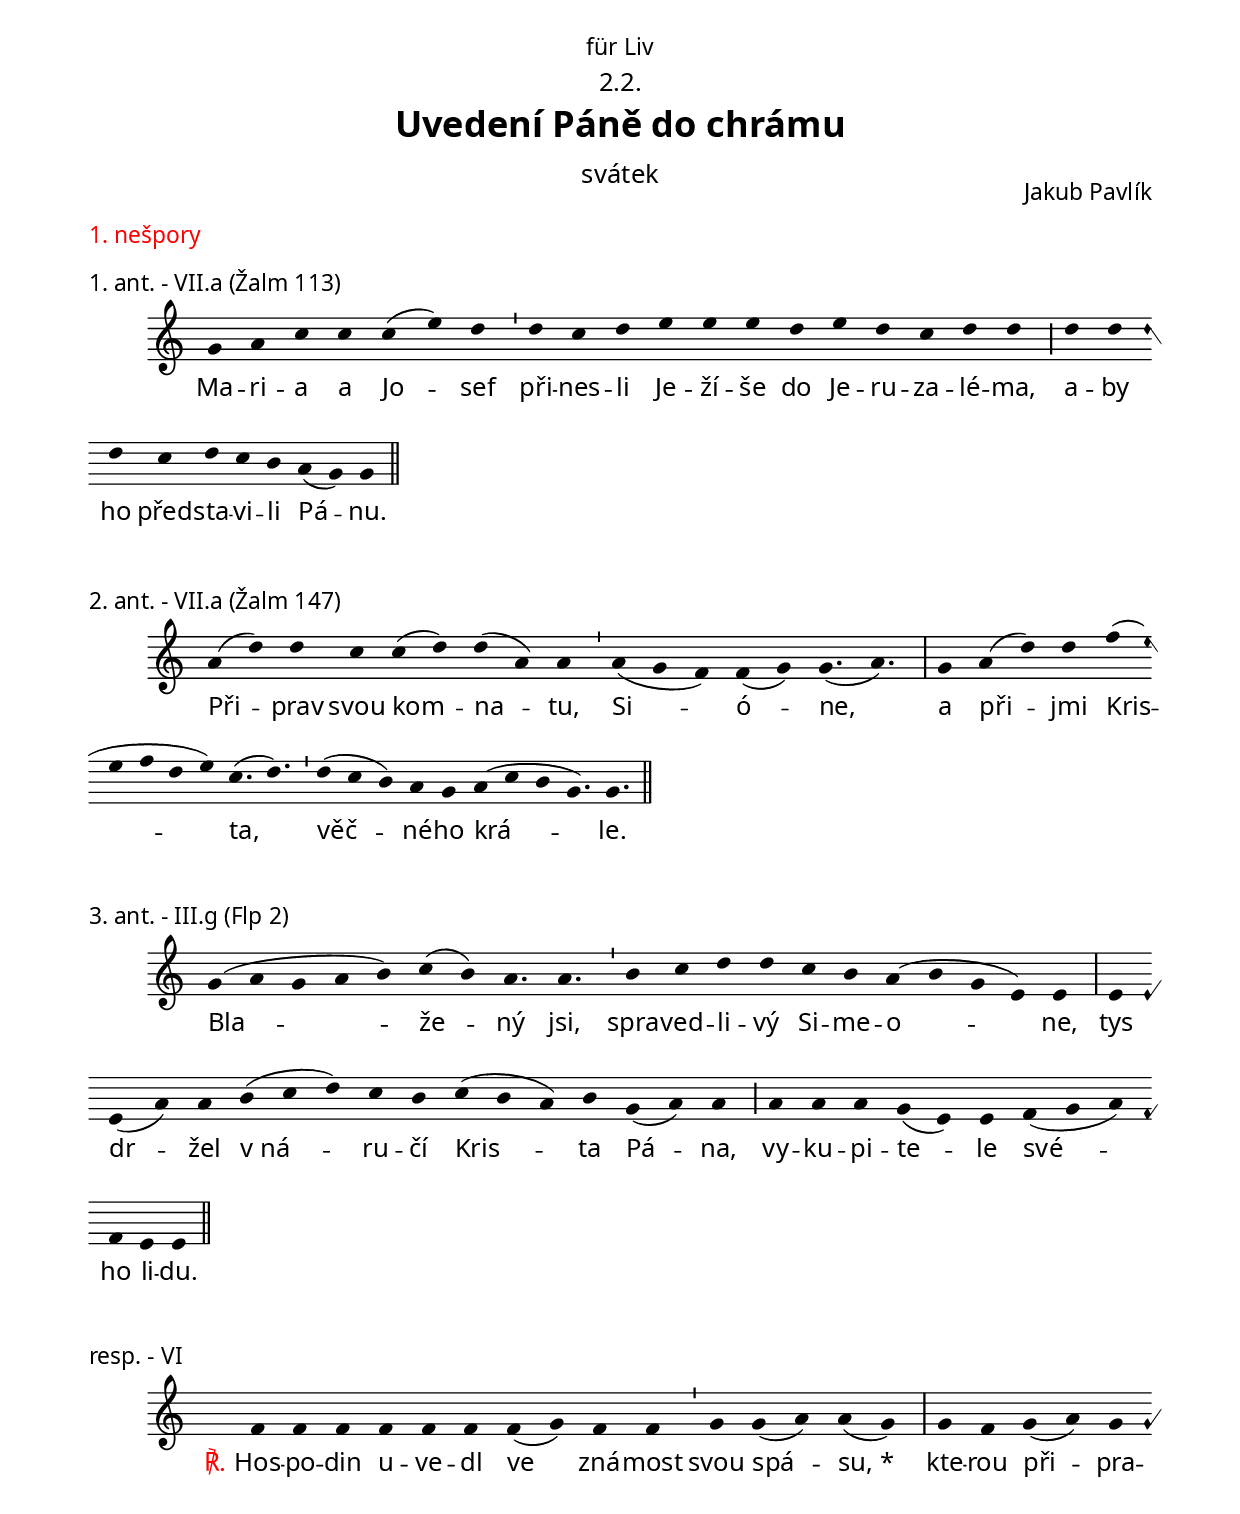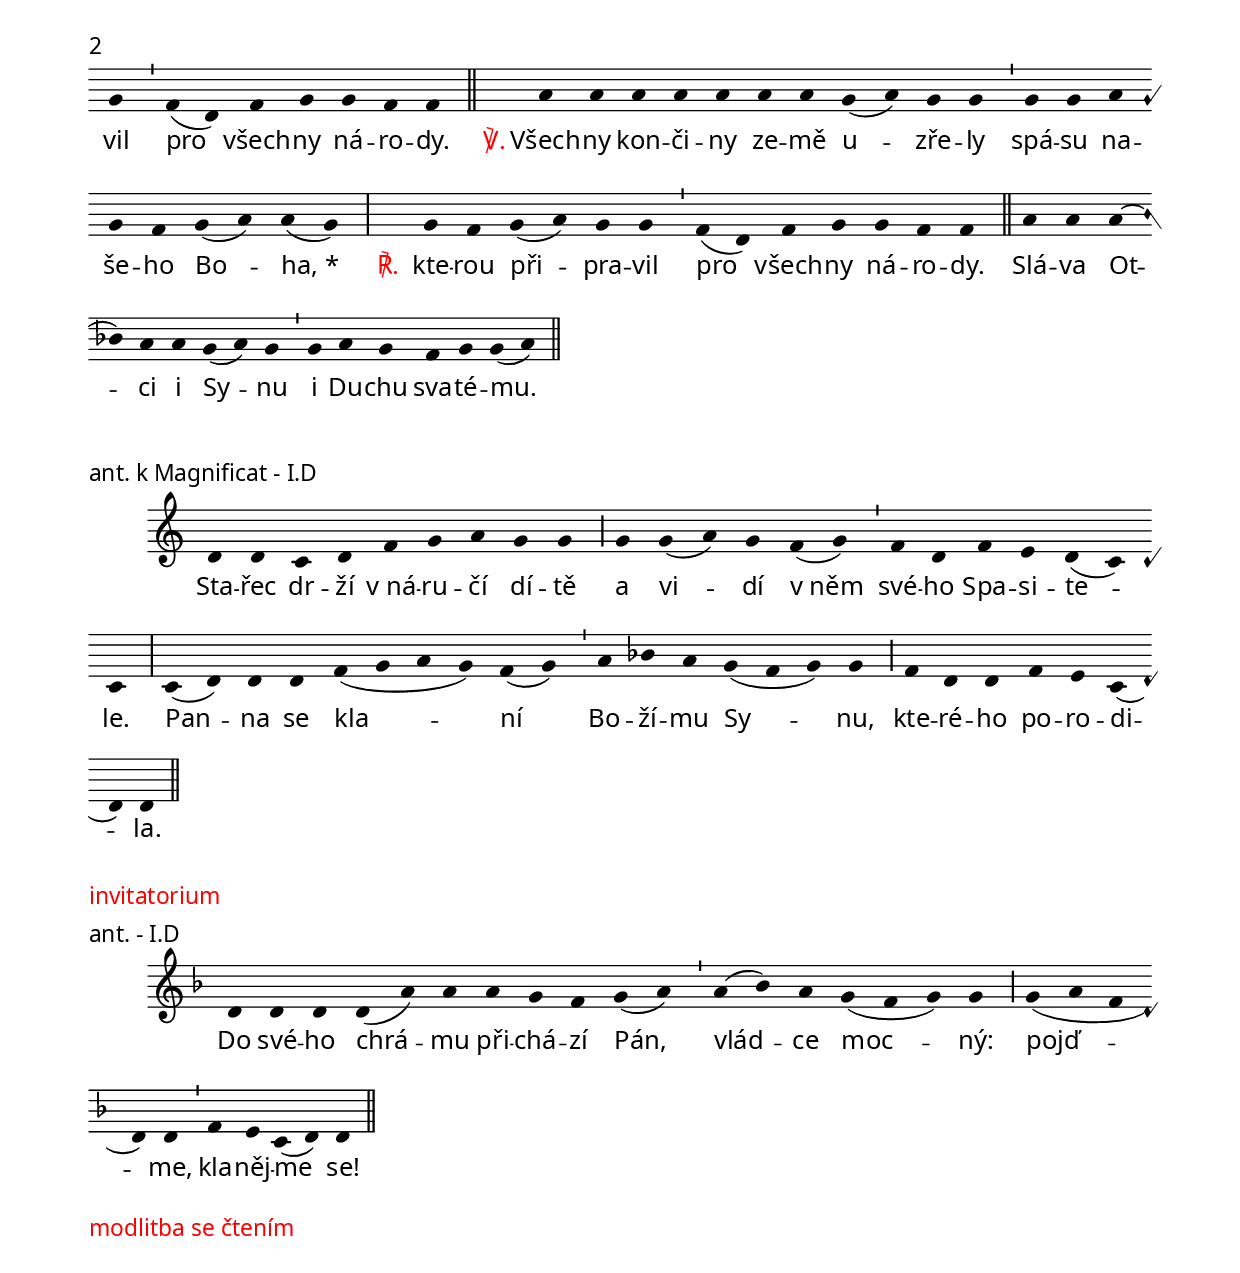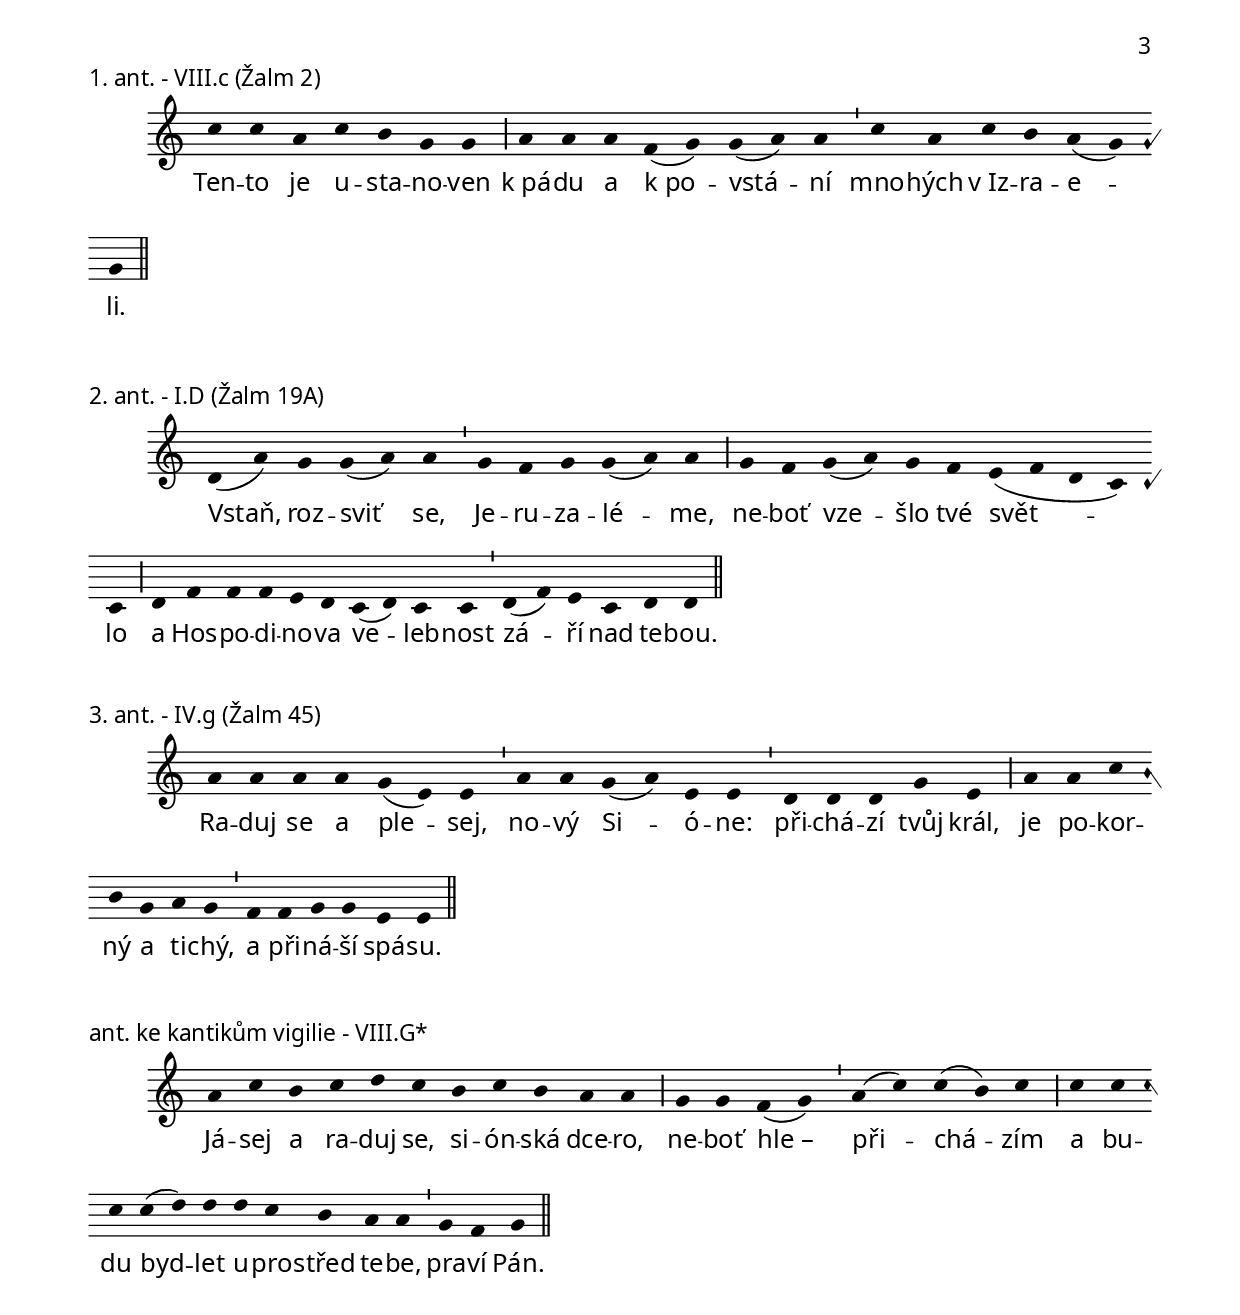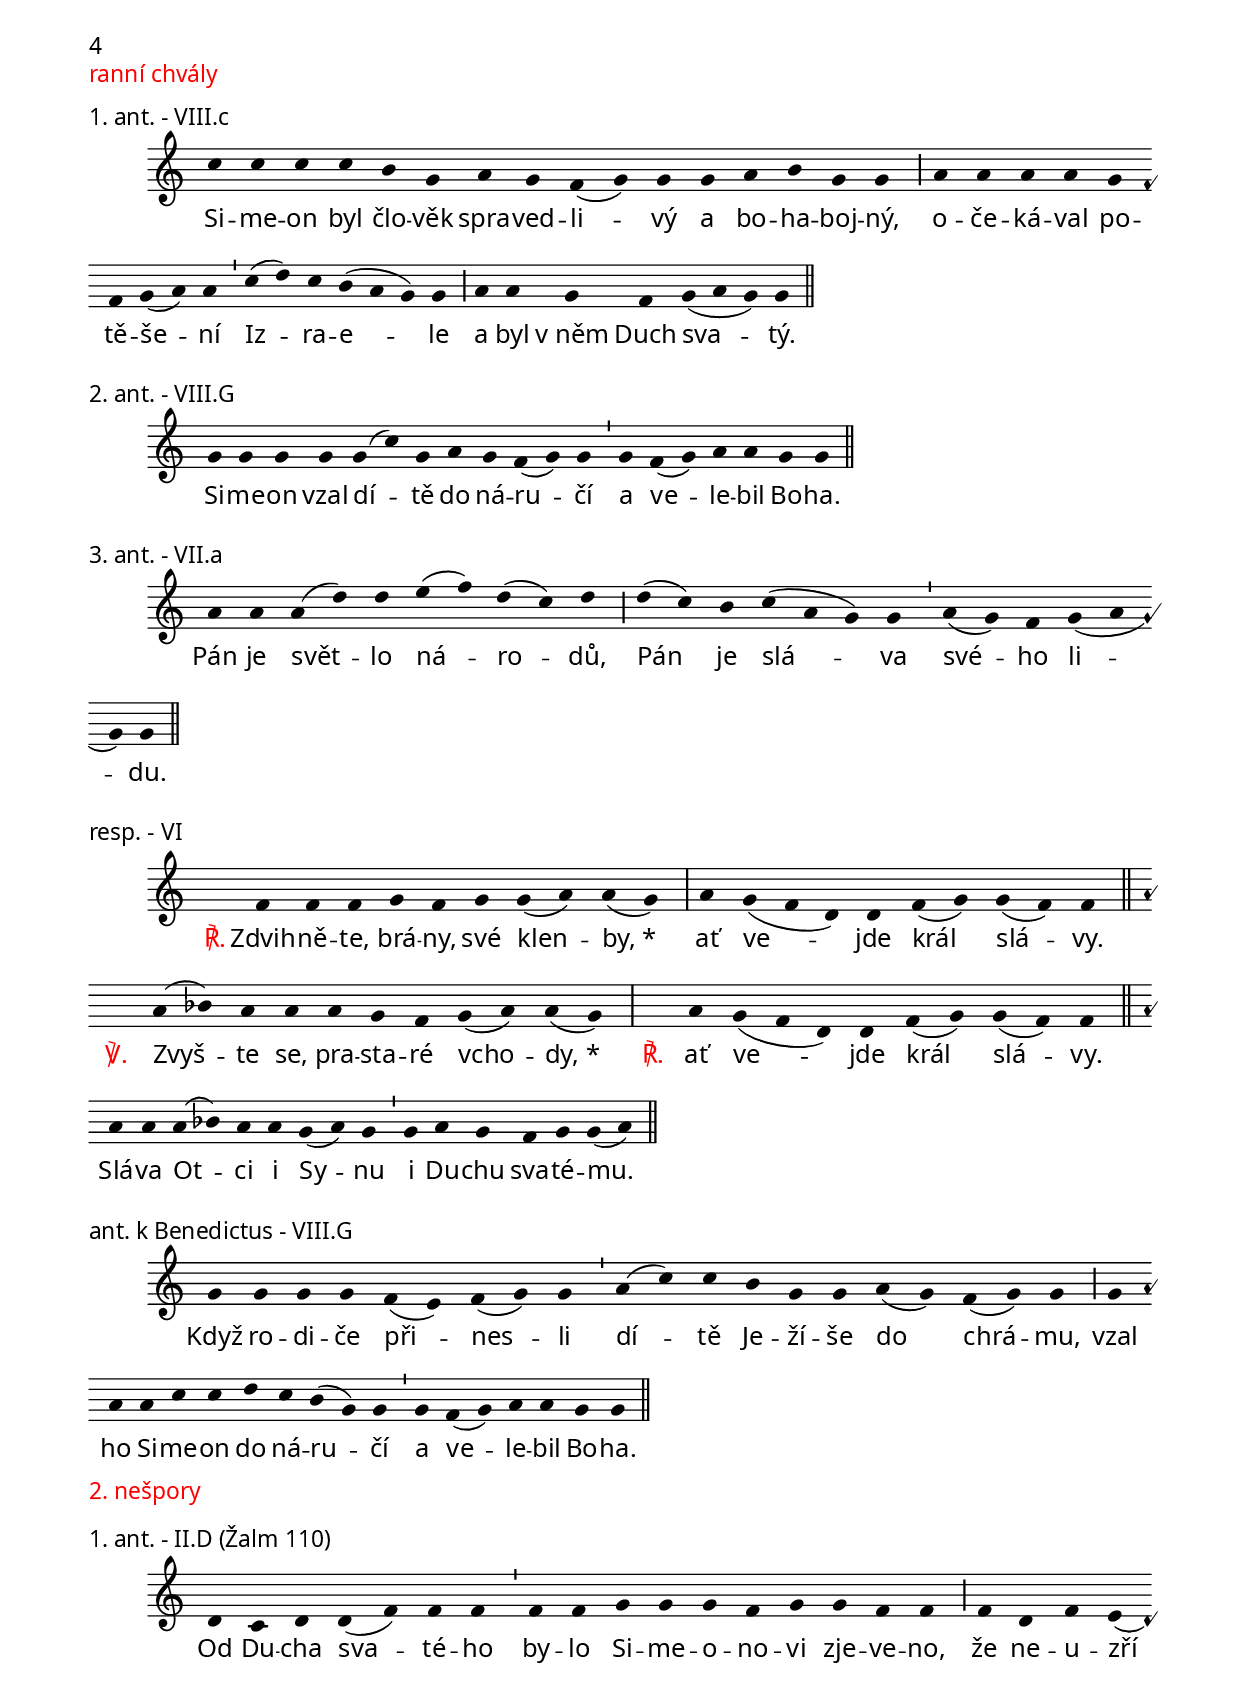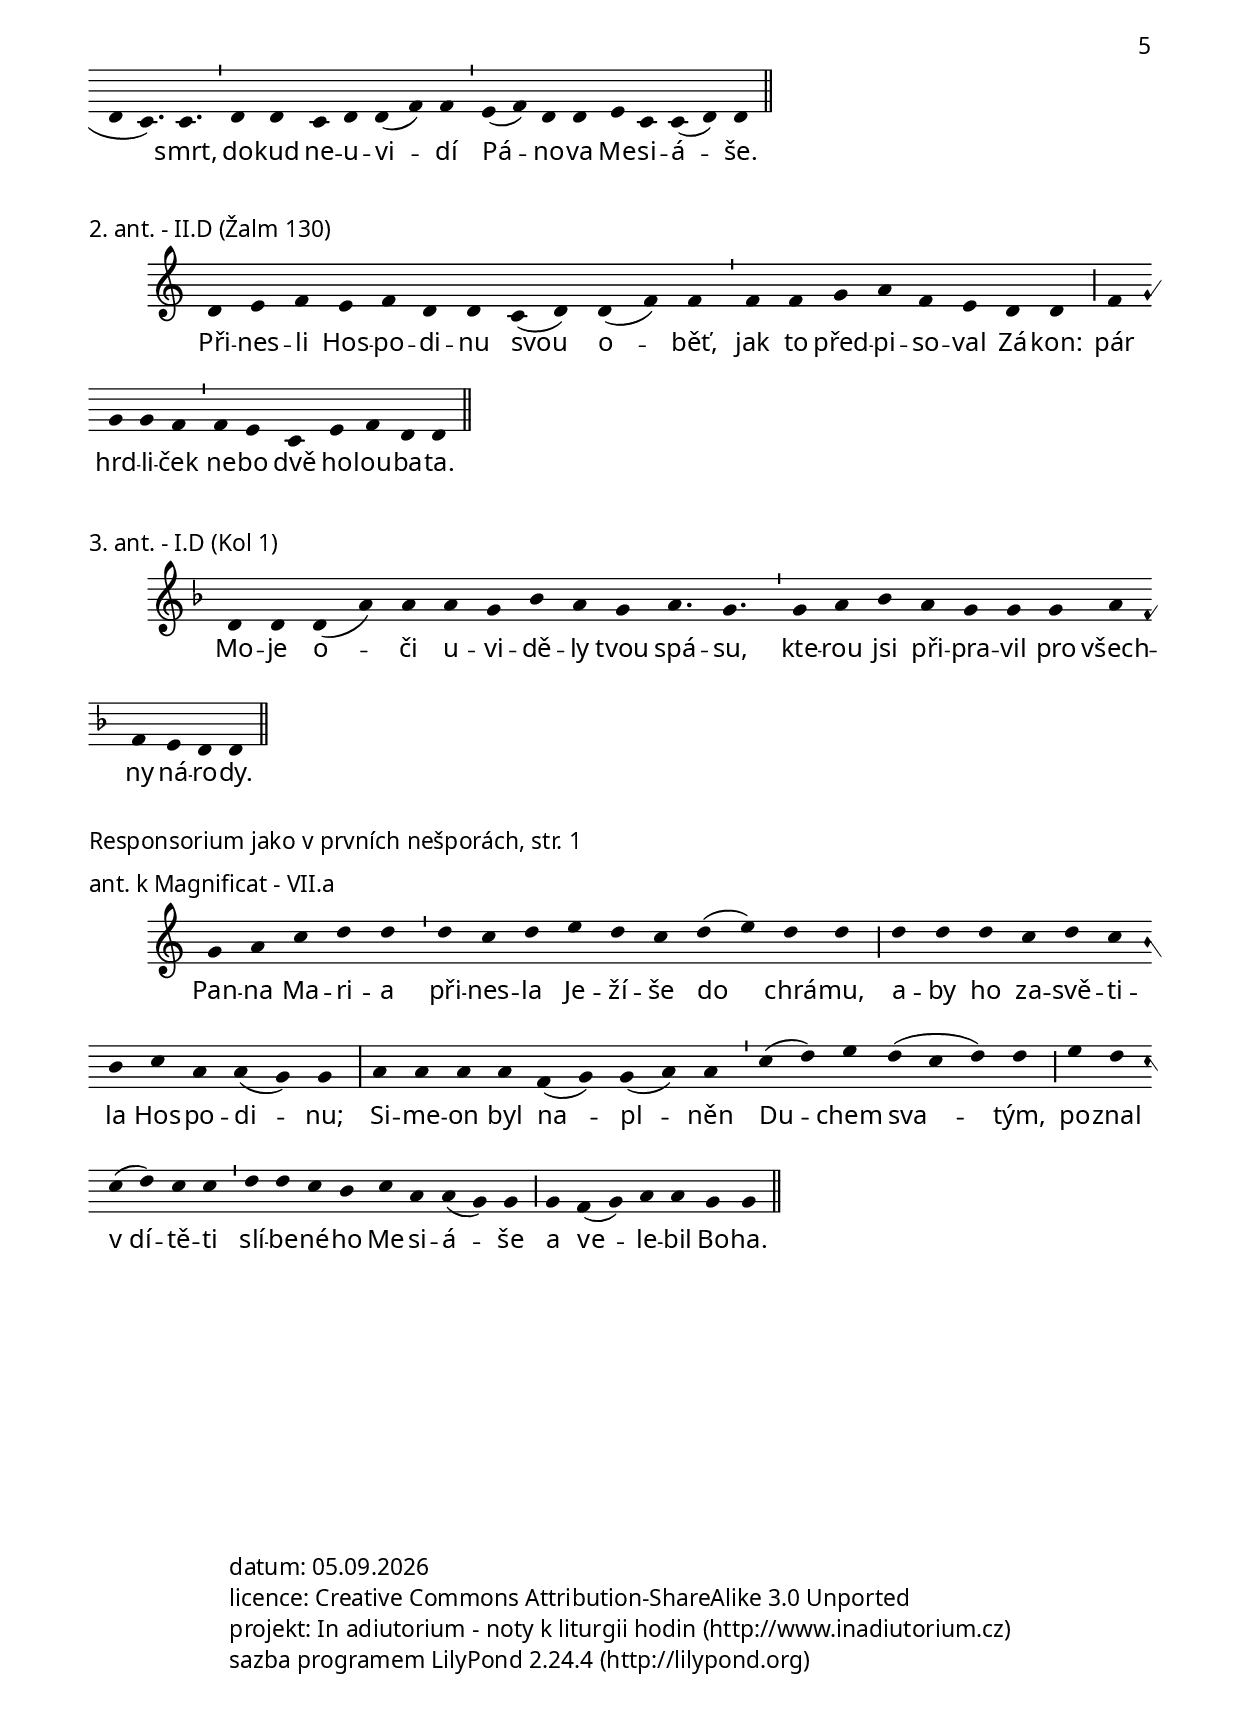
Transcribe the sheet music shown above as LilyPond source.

\version "2.14.2"

\include "../spolecne.ly"
\include "../dilyresponsorii.ly"

\header {
  title = \markup\titleSvatek
            "Uvedení Páně do chrámu"
            "svátek"
            2.2.
  composer = "Jakub Pavlík"
  dedication = "für Liv"
}

\markup {\nadpisHodinka {"1. nešpory"}}

\score {
  \relative c'' {
    \choralniRezim
    g4 a c c c( e) d \barMin
    d c d e e e d e d c d d \barMaior
    d d d c d c b a( g) g \barFinalis
  }
  \addlyrics {
    Ma -- ri -- a a Jo -- sef
    při -- nes -- li Je -- ží -- še do Je -- ru -- za -- lé -- ma,
    a -- by ho před -- sta -- vi -- li Pá -- nu.
  }
  \header {
    quid = "1. ant."
    modus = "VII"
    differentia = "a"
    psalmus = "Žalm 113"
    id = "1ne-a1"
    piece = \markup {\sestavTitulek}
  }
}

\score {
  \relative c'' {
    \choralniRezim
    a4( d) d c c( d) d( a) a \barMin
    a( g f) f( g) g4.( a) \barMax
    g4 a( d) d f( e f d e) c4.( d) \barMin
    d4( c b) a g a( c b g4.) g \barFinalis
  }
  \addlyrics {
    Při -- prav svou kom -- na -- tu,
    Si -- ó -- ne,
    a při -- jmi Kris -- ta,
    věč -- né -- ho krá -- le.
  }
  \header {
    quid = "2. ant."
    modus = "VII"
    differentia = "a"
    psalmus = "Žalm 147"
    id = "1ne-a2"
    piece = \markup {\sestavTitulek}
  }
}

\score {
  \relative c'' {
    \choralniRezim
    g4( a g a b) c( b) a4. a \barMin
    b4 c d d c b a( b g e) e \barMax
    e e( a) a b( c d) c b c( b a) b g( a) a \barMaior
    a a a g( e) e f( g a) f e e \barFinalis
  }
  \addlyrics {
    Bla -- že -- ný jsi,
    spra -- ved -- li -- vý Si -- me -- o -- ne,
    tys dr -- žel v_ná -- ru -- čí Kris -- ta Pá -- na,
    vy -- ku -- pi -- te -- le své -- ho li -- du.
  }
  \header {
    quid = "3. ant."
    modus = "III"
    differentia = "g"
    psalmus = "Flp 2"
    id = "1ne-a3"
    piece = \markup {\sestavTitulek}
  }
}

\score {
  \relative c' {
    \choralniRezim

    \label #'respInesp

    % R
    \neviditelna f
    f4 f f f f f f( g) f f \barMin g g( a) a( g) \barMax
    g f g( a) g g \barMin f( d) f g g f f \barFinalis
    % V
    \neviditelna a
    a4 a a a a a a g( a) g g \barMin g g a g f g( a) a( g) \barMax
    % R
    \neviditelna g
    g f g( a) g g \barMin f( d) f g g f f \barFinalis
    % Slava
    \respVIdoxologie \barFinalis
  }
  \addlyrics {
    \Response Hos -- po -- din u -- ve -- dl ve zná -- most svou spá -- su,_*
    kte -- rou při -- pra -- vil pro všech -- ny ná -- ro -- dy.
    \Verse Všech -- ny kon -- či -- ny ze -- mě u -- zře -- ly spá -- su na -- še -- ho Bo -- ha,_*
    \Response kte -- rou při -- pra -- vil pro všech -- ny ná -- ro -- dy.
    \textRespDoxologie
  }
  \header {
    quid = "resp."
    modus = "VI"
    id = "1ne-resp"
    piece = \markup {\sestavTitulekResp}
  }
}

\score {
  \relative c' {
    \choralniRezim
    d4 d c d f g a g g \barMaior
    g g( a) g f( g) \barMin f d f e d( c) c \barMax
    c( d) d d f( g a g) f( g) \barMin
    a bes a g( f g) g \barMaior
    f d d f e c( d) d \barFinalis
  }
  \addlyrics {
    Sta -- řec dr -- ží v_ná -- ru -- čí dí -- tě
    a vi -- dí v_něm své -- ho Spa -- si -- te -- le.
    Pan -- na se kla -- ní
    Bo -- ží -- mu Sy -- nu,
    kte -- ré -- ho po -- ro -- di -- la.
  }
  \header {
    quid = "ant. k Magnificat"
    modus = "I"
    differentia = "D"
    psalmus = ""
    id = "1ne-amag"
    piece = \markup {\sestavTitulekBezZalmu}
  }
}

\markup {\nadpisHodinka {"invitatorium"}}

\score {
  \relative c' {
    \choralniRezim
    \key f \major
    d4 d d d( a') a a g f g( a) \barMin
    a4( bes) a g( f g) g \barMaior
    g( a f d) d \barMin
    f e c( d) d \barFinalis
  }
  \addlyrics {
    Do své -- ho chrá -- mu při -- chá -- zí Pán,
    vlád -- ce moc -- ný:
    pojď -- me,
    kla -- něj -- me se!
  }
  \header {
    quid = "ant."
    modus = "I"
    differentia = "D"
    psalmus = ""
    id = "invit"
    piece = \markup {\sestavTitulekBezZalmu}
  }
}

\markup {\nadpisHodinka {"modlitba se čtením"}}

\score {
  \relative c'' {
    \choralniRezim
    c4 c a c b g g \barMaior
    a a a f( g) g( a) a \barMin
    c a c b a( g) g \barFinalis
  }
  \addlyrics {
    Ten -- to je u -- sta -- no -- ven
    k_pá -- du a k_po -- vstá -- ní
    mno -- hých v_Iz -- ra -- e -- li.
  }
  \header {
    quid = "1. ant."
    modus = "VIII"
    differentia = "c"
    psalmus = "Žalm 2"
    id = "mc-a1"
    piece = \markup {\sestavTitulek}
  }
}

\score {
  \relative c' {
    \choralniRezim
    d4( a') g g( a) a \barMin g f g g( a) a \barMaior
    g f g( a) g f e( f d c) c \barMaior
    d f f f e d c( d) c c \barMin
    d( f) e c d d \barFinalis
  }
  \addlyrics {
    Vstaň, roz -- sviť se, Je -- ru -- za -- lé -- me,
    ne -- boť vze -- šlo tvé svět -- lo
    a Hos -- po -- di -- no -- va ve -- leb -- nost
    zá -- ří nad te -- bou.
  }
  \header {
    quid = "2. ant."
    modus = "I"
    differentia = "D"
    psalmus = "Žalm 19A"
    id = "mc-a2"
    piece = \markup {\sestavTitulek}
  }
}

\score {
  \relative c'' {
    \choralniRezim
    a4 a a a g( e) e \barMin a a g( a) e e \barMin
    d d d g e \barMaior
    a a c b g a g \barMin
    f f g g e e \barFinalis
  }
  \addlyrics {
    Ra -- duj se a ple -- sej, no -- vý Si -- ó -- ne:
    při -- chá -- zí tvůj král,
    je po -- kor -- ný a ti -- chý,
    a při -- ná -- ší spá -- su.
  }
  \header {
    quid = "3. ant."
    modus = "IV"
    differentia = "g"
    psalmus = "Žalm 45"
    fial = "antifony/advent_tyden2.ly#ne-1ne-a1"
    id = "mc-a3"
    piece = \markup {\sestavTitulek}
  }
}

\score {
  \relative c'' {
    \choralniRezim
    a4 c b c d c b c b a a \barMaior
    g g f( g) \barMin
    a( c) c( b) c \barMaior
    c c c c( d) d d c b a a \barMin
    g f g \barFinalis
  }
  \addlyrics {
    Já -- sej a ra -- duj se, si -- ón -- ská dce -- ro,
    ne -- boť hle_–
    při -- chá -- zím
    a bu -- du byd -- let u -- pro -- střed te -- be,
    pra -- ví Pán.
  }
  \header {
    quid = "ant. ke kantikům vigilie"
    modus = "VIII"
    differentia = "G*"
    psalmus = ""
    id = "ne-cte-avig"
    fial = "antifony/advent_tyden2.ly#ut-aben"
    piece = \markup {\sestavTitulekBezZalmu}
  }
}

\pageBreak % ZLOM

\markup {\nadpisHodinka {"ranní chvály"}}

\score {
  \relative c'' {
    \choralniRezim
    c4 c c c b g a g f( g) g
    g a b g g \barMaior
    a a a a g f g( a) a \barMin c( d) c b( a g) g \barMaior
    a a g f g( a g) g \barFinalis
  }
  \addlyrics {
    Si -- me -- on byl člo -- věk spra -- ved -- li -- vý
    a bo -- ha -- boj -- ný,
    o -- če -- ká -- val po -- tě -- še -- ní Iz -- ra -- e -- le
    a byl v_něm Duch sva -- tý.
  }
  \header {
    quid = "1. ant."
    modus = "VIII"
    differentia = "c"
    psalmus = ""
    id = "rch-a1"
    piece = \markup {\sestavTitulekBezZalmu}
  }
}

\score {
  \relative c'' {
    \choralniRezim
    g4 g g g g( c) g a g f( g) g \barMin
    g f( g) a a g g \barFinalis
  }
  \addlyrics {
    Si -- me -- on vzal dí -- tě do ná -- ru -- čí
    a ve -- le -- bil Bo -- ha.
  }
  \header {
    quid = "2. ant."
    modus = "VIII"
    differentia = "G"
    psalmus = ""
    id = "rch-a2"
    piece = \markup {\sestavTitulekBezZalmu}
  }
}

\score {
  \relative c'' {
    \choralniRezim
    a4 a a( d) d e( f) d( c) d \barMaior
    d( c) b c( a g) g \barMin
    a( g) f g( a g) g \barFinalis
  }
  \addlyrics {
    Pán je svět -- lo ná -- ro -- dů,
    Pán je slá -- va
    své -- ho li -- du.
  }
  \header {
    quid = "3. ant."
    modus = "VII"
    differentia = "a"
    psalmus = ""
    placet = "na text takového pěkného rytmu a členění zkusit pár zpěvnějších variant"
    id = "rch-a3"
    piece = \markup {\sestavTitulekBezZalmu}
  }
}

\score {
  \relative c' {
    \choralniRezim

    % R
    \neviditelna f
    f4 f f g f g g( a) a( g) \barMax
    a g( f d) d f( g) g( f) f \barFinalis
    % V
    \neviditelna a
    a( bes) a a a g f g( a) a( g) \barMax
    % R
    \neviditelna g
    a g( f d) d f( g) g( f) f \barFinalis
    % Slava
    \respVIdoxologie \barFinalis
  }
  \addlyrics {
    \Response Zdvih -- ně -- te, brá -- ny, své klen -- by,_*
    ať ve -- jde král slá -- vy.
    \Verse Zvyš -- te se, pra -- sta -- ré vcho -- dy,_*
    \Response ať ve -- jde král slá -- vy.
    \textRespDoxologie
  }
  \header {
    quid = "resp."
    modus = "VI"
    id = "rch-resp"
    piece = \markup {\sestavTitulekResp}
  }
}

\score {
  \relative c'' {
    \choralniRezim
    g4 g g g f( e) f( g) g \barMin
    a( c) c b g g a( g) f( g) g \barMaior
    g a a c c d c b( g) g \barMin
    g f( g) a a g g \barFinalis
  }
  \addlyrics {
    Když ro -- di -- če při -- nes -- li
    dí -- tě Je -- ží -- še do chrá -- mu,
    vzal ho Si -- me -- on do ná -- ru -- čí
    a ve -- le -- bil Bo -- ha.
  }
  \header {
    quid = "ant. k Benedictus"
    modus = "VIII"
    differentia = "G"
    psalmus = ""
    id = "rch-aben"
    piece = \markup {\sestavTitulekBezZalmu}
  }
}

\markup {\nadpisHodinka {"2. nešpory"}}

\score {
  \relative c' {
    \choralniRezim
    d4 c d d( f) f f \barMin
    f f g g g f g g f f \barMaior
    f d f e( d c4.) c \barMin
    d4 d c d d( f) f \barMin
    e( f) d d e c c( d) d \barFinalis
  }
  \addlyrics {
    Od Du -- cha sva -- té -- ho
    by -- lo Si -- me -- o -- no -- vi zje -- ve -- no,
    že ne -- u -- zří smrt,
    do -- kud ne -- u -- vi -- dí
    Pá -- no -- va Me -- si -- á -- še.
  }
  \header {
    quid = "1. ant."
    modus = "II"
    differentia = "D"
    psalmus = "Žalm 110"
    id = "2ne-a1"
    piece = \markup {\sestavTitulek}
  }
}

\score {
  \relative c' {
    \choralniRezim
    d4 e f e f d d c( d) d( f) f \barMin
    f f g a f e d d \barMaior
    f g g f \barMin
    f e c e f d d \barFinalis
  }
  \addlyrics {
    Při -- nes -- li Hos -- po -- di -- nu svou o -- běť,
    jak to před -- pi -- so -- val Zá -- kon:
    pár hrd -- li -- ček
    ne -- bo dvě ho -- lou -- ba -- ta.
  }
  \header {
    quid = "2. ant."
    modus = "II"
    differentia = "D"
    psalmus = "Žalm 130"
    id = "2ne-a2"
    piece = \markup {\sestavTitulek}
  }
}

\score {
  \relative c' {
    \choralniRezim
    \key f \major
    d4 d d( a') a a g bes a g a4. g \barMin
    g4 a bes a g g g a f e d d \barFinalis
  }
  \addlyrics {
    Mo -- je o -- či u -- vi -- dě -- ly tvou spá -- su,
    kte -- rou jsi při -- pra -- vil pro všech -- ny ná -- ro -- dy.
  }
  \header {
    quid = "3. ant."
    modus = "I"
    differentia = "D"
    psalmus = "Kol 1"
    fons = "slavnost Narození Páně, modlitba uprostřed dne, odpolední antifona"
    fial = "vanoce_narozenipane.ly#vden-anona"
    id = "2ne-a3"
    piece = \markup {\sestavTitulek}
  }
}

\markup {Responsorium jako v prvních nešporách, str. \page-ref #'respInesp "0" "?" }

\score {
  \relative c'' {
    \choralniRezim
    g4 a c d d \barMin
    d c d e d c d( e) d d \barMaior
    d d d c d c b c a a( g) g \barMax
    a a a a f( g) g( a) a \barMin
    c( d) e d( c d) d \barMaior
    e d c( d) c c \barMin
    d d c b c a a( g) g \barMaior
    g f( g) a a g g \barFinalis
  }
  \addlyrics {
    Pan -- na Ma -- ri -- a
    při -- nes -- la Je -- ží -- še do chrá -- mu,
    a -- by ho za -- svě -- ti -- la Hos -- po -- di -- nu;
    Si -- me -- on byl na -- pl -- něn
    Du -- chem sva -- tým,
    po -- znal v_dí -- tě -- ti
    slí -- be -- né -- ho Me -- si -- á -- še
    a ve -- le -- bil Bo -- ha.
  }
  \header {
    quid = "ant. k Magnificat"
    modus = "VII"
    differentia = "a"
    psalmus = ""
    id = "2ne-amag"
    piece = \markup {\sestavTitulekBezZalmu}
  }
}
